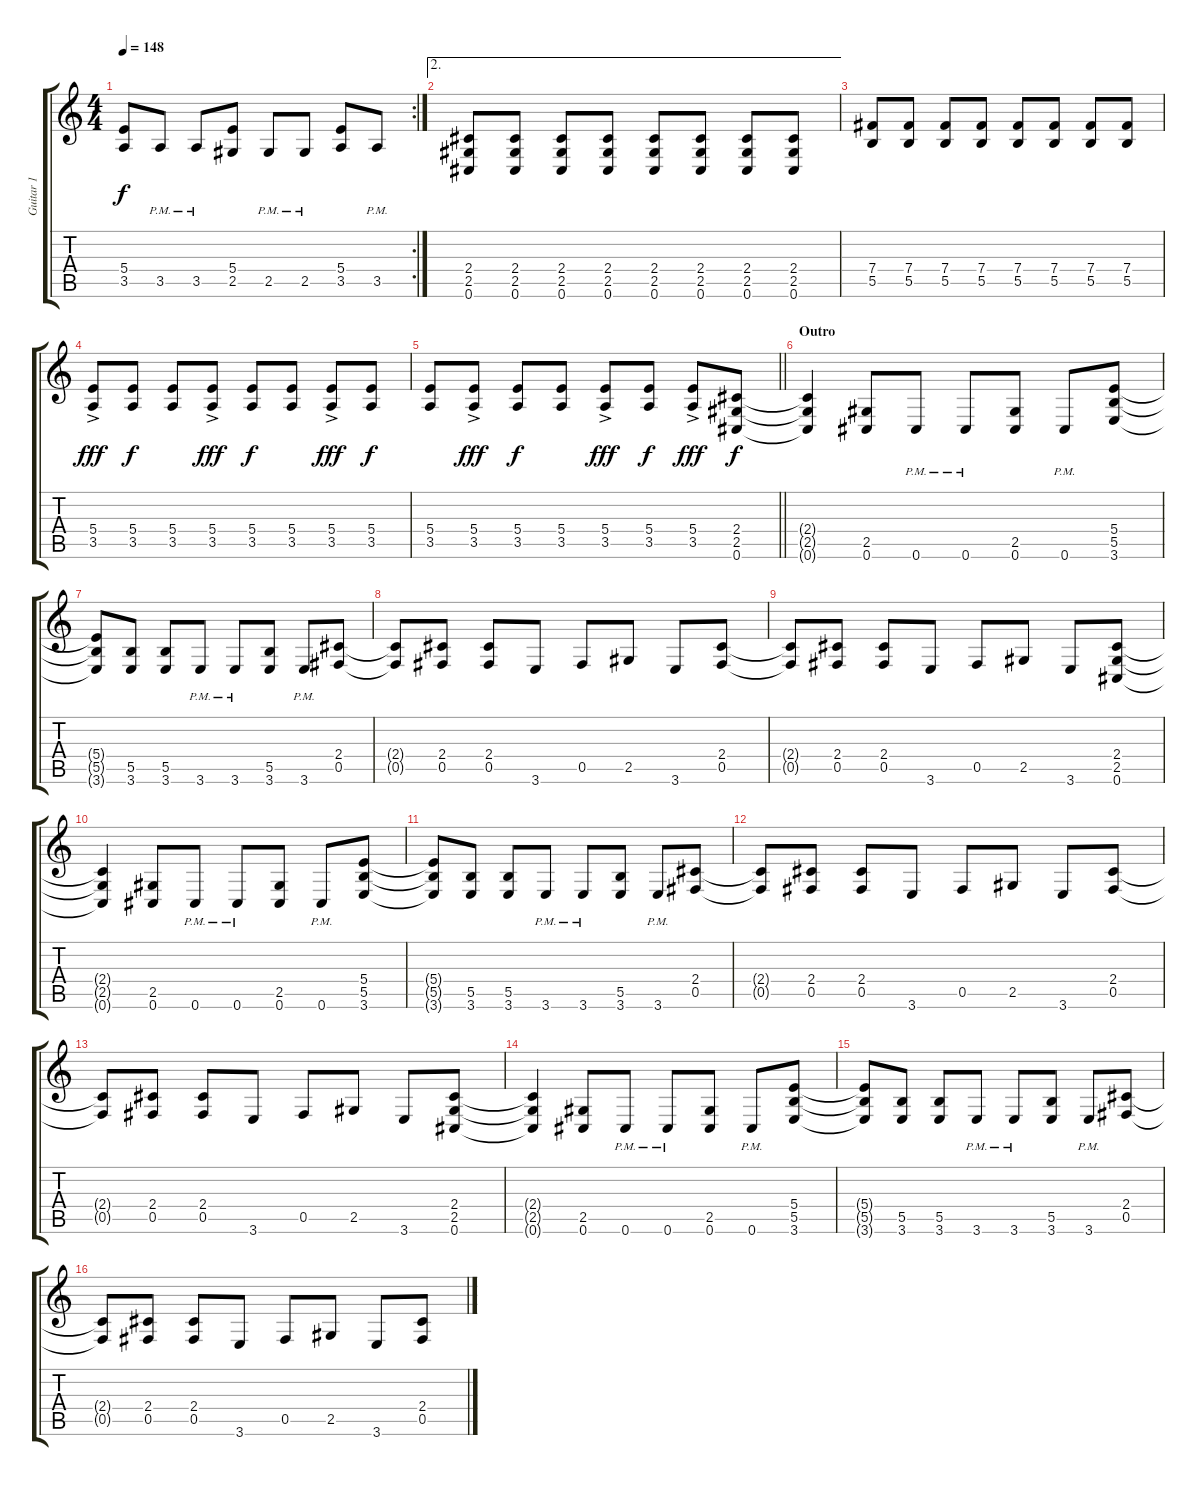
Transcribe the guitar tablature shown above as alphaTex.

\track ("Guitar 1" "Guitar 1") {instrument overdrivenguitar}
\staff {score tabs}
\tuning (Db4 Ab3 E3 B2 Gb2 Db2) {hide}
\rc 2
\ts (4 4)
\tempo 148
\clef g2
\ks c
(5.4 3.5).8{dy f} 3.5{pm}.8 3.5{pm}.8 (5.4 2.5).8 2.5{pm}.8 2.5{pm}.8 (5.4 3.5).8 3.5{pm}.8 |
\ae 2
(2.4 2.5 0.6).8 (2.4 2.5 0.6).8 (2.4 2.5 0.6).8 (2.4 2.5 0.6).8 (2.4 2.5 0.6).8 (2.4 2.5 0.6).8 (2.4 2.5 0.6).8 (2.4 2.5 0.6).8 |
(7.4 5.5).8 (7.4 5.5).8 (7.4 5.5).8 (7.4 5.5).8 (7.4 5.5).8 (7.4 5.5).8 (7.4 5.5).8 (7.4 5.5).8 |
(5.4{ac} 3.5{ac}).8{dy fff} (5.4 3.5).8{dy f} (5.4 3.5).8 (5.4{ac} 3.5{ac}).8{dy fff} (5.4 3.5).8{dy f} (5.4 3.5).8 (5.4{ac} 3.5{ac}).8{dy fff} (5.4 3.5).8{dy f} |
\barLineRight lightlight
(5.4 3.5).8 (5.4{ac} 3.5{ac}).8{dy fff} (5.4 3.5).8{dy f} (5.4 3.5).8 (5.4{ac} 3.5{ac}).8{dy fff} (5.4 3.5).8{dy f} (5.4{ac} 3.5{ac}).8{dy fff} (2.4 2.5 0.6).8{dy f} |
\section ("" "Outro")
(2.4{t} 2.5{t} 0.6{t}).4 (2.5 0.6).8 0.6{pm}.8 0.6{pm}.8 (2.5 0.6).8 0.6{pm}.8 (5.4 5.5 3.6).8 |
(5.4{t} 5.5{t} 3.6{t}).8 (5.5 3.6).8 (5.5 3.6).8 3.6{pm}.8 3.6{pm}.8 (5.5 3.6).8 3.6{pm}.8 (2.4 0.5).8 |
(2.4{t} 0.5{t}).8 (2.4 0.5).8 (2.4 0.5).8 3.6.8 0.5.8 2.5.8 3.6.8 (2.4 0.5).8 |
(2.4{t} 0.5{t}).8 (2.4 0.5).8 (2.4 0.5).8 3.6.8 0.5.8 2.5.8 3.6.8 (2.4 2.5 0.6).8 |
(2.4{t} 2.5{t} 0.6{t}).4 (2.5 0.6).8 0.6{pm}.8 0.6{pm}.8 (2.5 0.6).8 0.6{pm}.8 (5.4 5.5 3.6).8 |
(5.4{t} 5.5{t} 3.6{t}).8 (5.5 3.6).8 (5.5 3.6).8 3.6{pm}.8 3.6{pm}.8 (5.5 3.6).8 3.6{pm}.8 (2.4 0.5).8 |
(2.4{t} 0.5{t}).8 (2.4 0.5).8 (2.4 0.5).8 3.6.8 0.5.8 2.5.8 3.6.8 (2.4 0.5).8 |
(2.4{t} 0.5{t}).8 (2.4 0.5).8 (2.4 0.5).8 3.6.8 0.5.8 2.5.8 3.6.8 (2.4 2.5 0.6).8 |
(2.4{t} 2.5{t} 0.6{t}).4 (2.5 0.6).8 0.6{pm}.8 0.6{pm}.8 (2.5 0.6).8 0.6{pm}.8 (5.4 5.5 3.6).8 |
(5.4{t} 5.5{t} 3.6{t}).8 (5.5 3.6).8 (5.5 3.6).8 3.6{pm}.8 3.6{pm}.8 (5.5 3.6).8 3.6{pm}.8 (2.4 0.5).8 |
(2.4{t} 0.5{t}).8 (2.4 0.5).8 (2.4 0.5).8 3.6.8 0.5.8 2.5.8 3.6.8 (2.4 0.5).8
